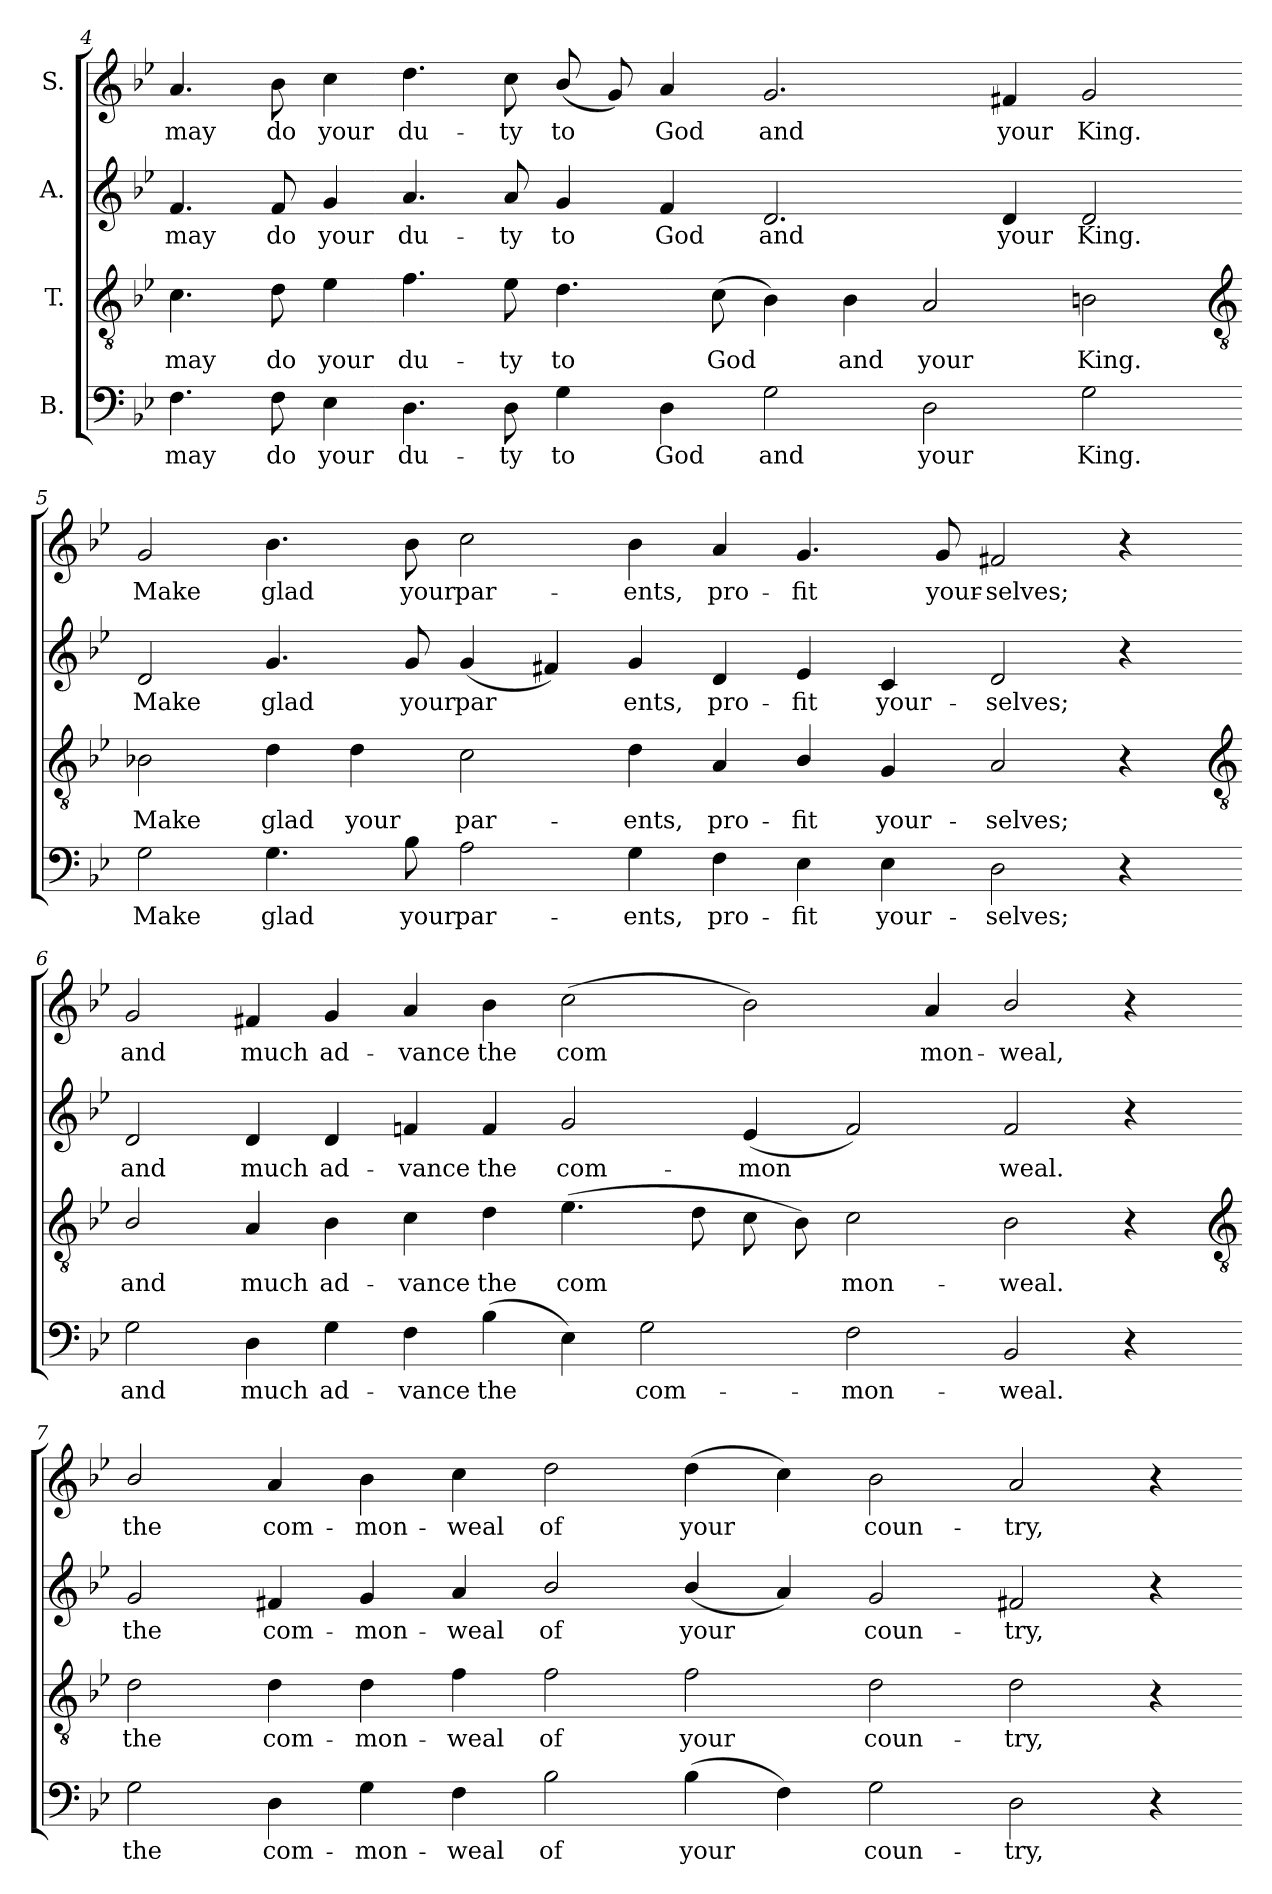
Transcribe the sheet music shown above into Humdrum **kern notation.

**kern	**text	**kern	**text	**kern	**text	**kern	**text
*part4	*part4	*part3	*part3	*part2	*part2	*part1	*part1
*staff4	*staff4	*staff3	*staff3	*staff2	*staff2	*staff1	*staff1
*I"B.	*	*I"T.	*	*I"A.	*	*I"S.	*
!!LO:LB:g=z
*clefF4	*	*clefGv2	*	*clefG2	*	*clefG2	*
*k[b-e-]	*	*k[b-e-]	*	*k[b-e-]	*	*k[b-e-]	*
*B-:	*	*B-:	*	*B-:	*	*B-:	*
=4	=4	=4	=4	=4	=4	=4	=4
!	!LO:LY:b	!	!LO:LY:b	!	!LO:LY:b	!	!LO:LY:b
4.F	may	4.c	may	4.f	may	4.a	may
!	!LO:LY:b	!	!LO:LY:b	!	!LO:LY:b	!	!LO:LY:b
8F	do	8d	do	8f	do	8b-	do
!	!LO:LY:b	!	!LO:LY:b	!	!LO:LY:b	!	!LO:LY:b
4E-	your	4e-	your	4g	your	4cc	your
!	!LO:LY:b	!	!LO:LY:b	!	!LO:LY:b	!	!LO:LY:b
4.D	du-	4.f	du-	4.a	du-	4.dd	du-
!	!LO:LY:b	!	!LO:LY:b	!	!LO:LY:b	!	!LO:LY:b
8D	-ty	8e-	-ty	8a	-ty	8cc	-ty
!	!LO:LY:b	!	!LO:LY:b	!	!LO:LY:b	!	!LO:LY:b
4G	to	4.d	to	4g	to	(<8b-/	to
.	.	.	.	.	.	8g)	.
!	!LO:LY:b	!	!	!	!LO:LY:b	!	!LO:LY:b
4D	God	.	.	4f	God	4a	God
!	!	!	!LO:LY:b	!	!	!	!
.	.	(>8c	God	.	.	.	.
!	!LO:LY:b	!	!	!	!LO:LY:b	!	!LO:LY:b
2G	and	4B-)	.	2.d	and	2.g	and
!	!	!	!LO:LY:b	!	!	!	!
.	.	4B-	and	.	.	.	.
!	!LO:LY:b	!	!LO:LY:b	!	!	!	!
2D	your	2A	your	.	.	.	.
!	!	!	!	!	!LO:LY:b	!	!LO:LY:b
.	.	.	.	4d	your	4f#X	your
!	!LO:LY:b	!	!LO:LY:b	!	!LO:LY:b	!	!LO:LY:b
2G	King.	2Bn	King.	2d	King.	2g	King.
!!LO:LB:g=z
=5-	=5-	=5-	=5-	=5-	=5-	=5-	=5-
*	*	*clefGv2	*	*	*	*	*
!	!LO:LY:b	!	!LO:LY:b	!	!LO:LY:b	!	!LO:LY:b
2G	Make	2B-X	Make	2d	Make	2g	Make
!	!LO:LY:b	!	!LO:LY:b	!	!LO:LY:b	!	!LO:LY:b
4.G	glad	4d	glad	4.g	glad	4.b-	glad
!	!	!	!LO:LY:b	!	!	!	!
.	.	4d	your	.	.	.	.
!	!LO:LY:b	!	!	!	!LO:LY:b	!	!LO:LY:b
8B-	your	.	.	8g	your	8b-	your
!	!LO:LY:b	!	!LO:LY:b	!	!LO:LY:b	!	!LO:LY:b
2A	par-	2c	par-	(<4g	par	2cc	par-
.	.	.	.	4f#X)	.	.	.
!	!LO:LY:b	!	!LO:LY:b	!	!LO:LY:b	!	!LO:LY:b
4G	-ents,	4d	-ents,	4g	ents,	4b-	-ents,
!	!LO:LY:b	!	!LO:LY:b	!	!LO:LY:b	!	!LO:LY:b
4F	pro-	4A	pro-	4d	pro-	4a	pro-
!	!LO:LY:b	!	!LO:LY:b	!	!LO:LY:b	!	!LO:LY:b
4E-	-fit	4B-/	-fit	4e-	-fit	4.g	-fit
!	!LO:LY:b	!	!LO:LY:b	!	!LO:LY:b	!	!
4E-	your-	4G	your-	4c	your-	.	.
!	!	!	!	!	!	!	!LO:LY:b
.	.	.	.	.	.	8g	your-
!	!LO:LY:b	!	!LO:LY:b	!	!LO:LY:b	!	!LO:LY:b
2D	-selves;	2A	-selves;	2d	-selves;	2f#X	-selves;
4r	.	4r	.	4r	.	4r	.
!!LO:LB:g=z
=6-	=6-	=6-	=6-	=6-	=6-	=6-	=6-
*	*	*clefGv2	*	*	*	*	*
!	!LO:LY:b	!	!LO:LY:b	!	!LO:LY:b	!	!LO:LY:b
2G	and	2B-/	and	2d	and	2g	and
!	!LO:LY:b	!	!LO:LY:b	!	!LO:LY:b	!	!LO:LY:b
4D	much	4A	much	4d	much	4f#X	much
!	!LO:LY:b	!	!LO:LY:b	!	!LO:LY:b	!	!LO:LY:b
4G	ad-	4B-	ad-	4d	ad-	4g	ad-
!	!LO:LY:b	!	!LO:LY:b	!	!LO:LY:b	!	!LO:LY:b
4F	-vance	4c	-vance	4f	-vance	4a	-vance
!	!LO:LY:b	!	!LO:LY:b	!	!LO:LY:b	!	!LO:LY:b
(>4B-	the	4d	the	4f	the	4b-	the
!	!	!	!LO:LY:b	!	!LO:LY:b	!	!LO:LY:b
4E-)	.	(>4.e-	com	2g	com-	(>2cc	com
!	!LO:LY:b	!	!	!	!	!	!
2G	com-	.	.	.	.	.	.
.	.	8d	.	.	.	.	.
!	!	!	!	!	!LO:LY:b	!	!
.	.	8c	.	(<4e-	-mon	2b-)	.
.	.	8B-)	.	.	.	.	.
!	!LO:LY:b	!	!LO:LY:b	!	!	!	!
2F	-mon-	2c	mon-	2f)	.	.	.
!	!	!	!	!	!	!	!LO:LY:b
.	.	.	.	.	.	4a	mon-
!	!LO:LY:b	!	!LO:LY:b	!	!LO:LY:b	!	!LO:LY:b
2BB-	-weal.	2B-	-weal.	2f	weal.	2b-/	-weal,
4r	.	4r	.	4r	.	4r	.
!!LO:LB:g=z
=7-	=7-	=7-	=7-	=7-	=7-	=7-	=7-
*	*	*clefGv2	*	*	*	*	*
!	!LO:LY:b	!	!LO:LY:b	!	!LO:LY:b	!	!LO:LY:b
2G	the	2d	the	2g	the	2b-/	the
!	!LO:LY:b	!	!LO:LY:b	!	!LO:LY:b	!	!LO:LY:b
4D	com-	4d	com-	4f#X	com-	4a	com-
!	!LO:LY:b	!	!LO:LY:b	!	!LO:LY:b	!	!LO:LY:b
4G	-mon-	4d	-mon-	4g	-mon-	4b-	-mon-
!	!LO:LY:b	!	!LO:LY:b	!	!LO:LY:b	!	!LO:LY:b
4F	-weal	4f	-weal	4a	-weal	4cc	-weal
!	!LO:LY:b	!	!LO:LY:b	!	!LO:LY:b	!	!LO:LY:b
2B-	of	2f	of	2b-/	of	2dd	of
!	!LO:LY:b	!	!LO:LY:b	!	!LO:LY:b	!	!LO:LY:b
(>4B-	your	2f	your	(<4b-/	your	(>4dd	your
4F)	.	.	.	4a)	.	4cc)	.
!	!LO:LY:b	!	!LO:LY:b	!	!LO:LY:b	!	!LO:LY:b
2G	coun-	2d	coun-	2g	coun-	2b-	coun-
!	!LO:LY:b	!	!LO:LY:b	!	!LO:LY:b	!	!LO:LY:b
2D	-try,	2d	-try,	2f#X	-try,	2a	-try,
4r	.	4r	.	4r	.	4r	.
=-	=-	=-	=-	=-	=-	=-	=-
*-	*-	*-	*-	*-	*-	*-	*-
